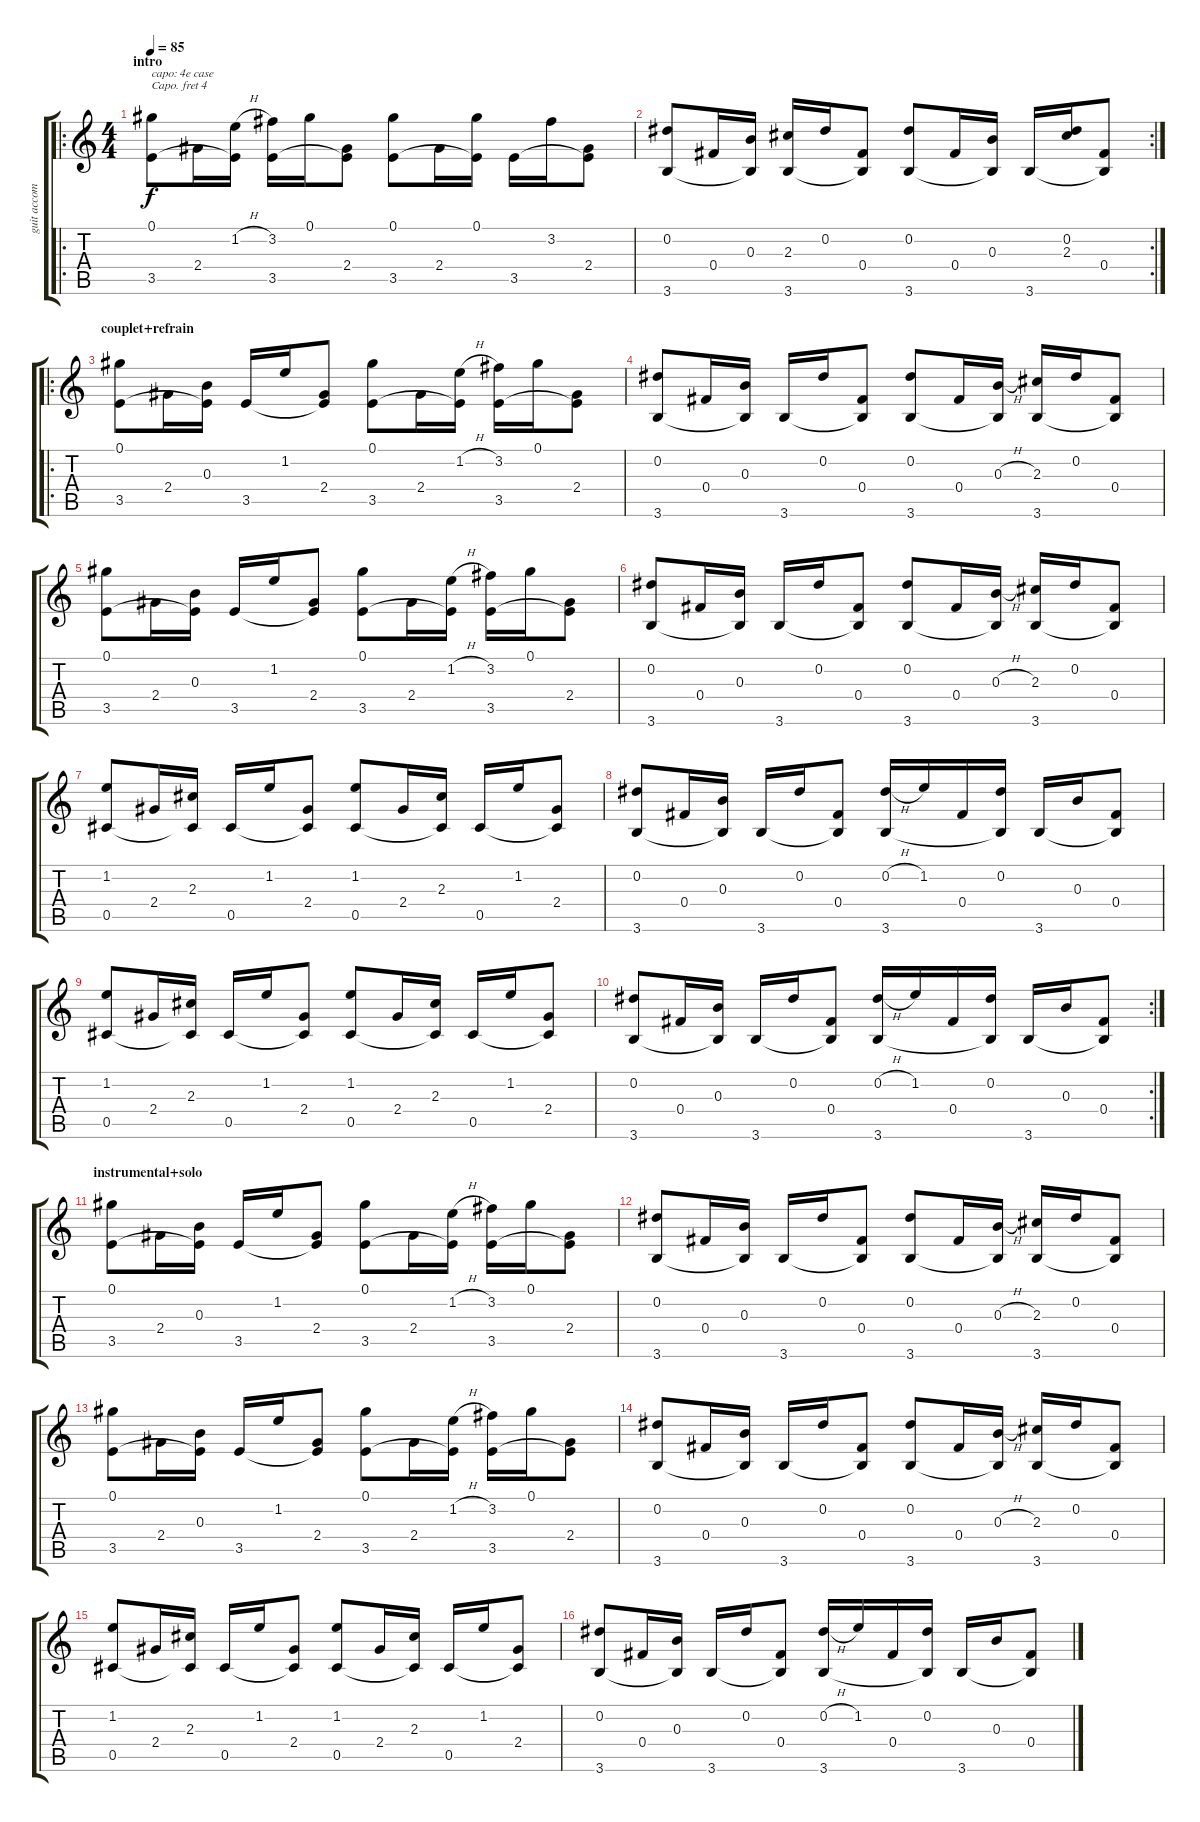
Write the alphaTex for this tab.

\track ("guit accomp 2" "guit accom") {instrument acousticguitarsteel}
\staff {score tabs}
\capo 4
\tuning (E4 B3 G3 D3 A2 E2) {hide}
\ro
\ts (4 4)
\section ("" "intro")
\tempo 85
\clef g2
\ks c
(0.1 3.5).8{txt "capo: 4e case" dy f instrument acousticguitarsteel} 2.4.16 (1.2{h} 3.5{t}).16 (3.2 3.5).16 0.1.16 (2.4 3.5{t}).8 (0.1 3.5).8 2.4.16 (0.1 3.5{t}).16 3.5.16 3.2.16 (2.4 3.5{t}).8 |
\rc 2
(0.2 3.6).8 0.4.16 (0.3 3.6{t}).16 (2.3 3.6).16 0.2.16 (0.4 3.6{t}).8 (0.2 3.6).8 0.4.16 (0.3 3.6{t}).16 3.6.16 (0.2 2.3).16 (0.4 3.6{t}).8 |
\ro
\section ("" "couplet+refrain")
(0.1 3.5).8 2.4.16 (0.3 3.5{t}).16 3.5.16 1.2.16 (2.4 3.5{t}).8 (0.1 3.5).8 2.4.16 (1.2{h} 3.5{t}).16 (3.2 3.5).16 0.1.16 (2.4 3.5{t}).8 |
(0.2 3.6).8 0.4.16 (0.3 3.6{t}).16 3.6.16 0.2.16 (0.4 3.6{t}).8 (0.2 3.6).8 0.4.16 (0.3{h} 3.6{t}).16 (2.3 3.6).16 0.2.16 (0.4 3.6{t}).8 |
(0.1 3.5).8 2.4.16 (0.3 3.5{t}).16 3.5.16 1.2.16 (2.4 3.5{t}).8 (0.1 3.5).8 2.4.16 (1.2{h} 3.5{t}).16 (3.2 3.5).16 0.1.16 (2.4 3.5{t}).8 |
(0.2 3.6).8 0.4.16 (0.3 3.6{t}).16 3.6.16 0.2.16 (0.4 3.6{t}).8 (0.2 3.6).8 0.4.16 (0.3{h} 3.6{t}).16 (2.3 3.6).16 0.2.16 (0.4 3.6{t}).8 |
(1.2 0.5).8 2.4.16 (2.3 0.5{t}).16 0.5.16 1.2.16 (2.4 0.5{t}).8 (1.2 0.5).8 2.4.16 (2.3 0.5{t}).16 0.5.16 1.2.16 (2.4 0.5{t}).8 |
(0.2 3.6).8 0.4.16 (0.3 3.6{t}).16 3.6.16 0.2.16 (0.4 3.6{t}).8 (0.2{h} 3.6).16 1.2.16 0.4.16 (0.2 3.6{t}).16 3.6.16 0.3.16 (0.4 3.6{t}).8 |
(1.2 0.5).8 2.4.16 (2.3 0.5{t}).16 0.5.16 1.2.16 (2.4 0.5{t}).8 (1.2 0.5).8 2.4.16 (2.3 0.5{t}).16 0.5.16 1.2.16 (2.4 0.5{t}).8 |
\rc 2
(0.2 3.6).8 0.4.16 (0.3 3.6{t}).16 3.6.16 0.2.16 (0.4 3.6{t}).8 (0.2{h} 3.6).16 1.2.16 0.4.16 (0.2 3.6{t}).16 3.6.16 0.3.16 (0.4 3.6{t}).8 |
\section ("" "instrumental+solo")
(0.1 3.5).8{volume 5} 2.4.16 (0.3 3.5{t}).16 3.5.16 1.2.16 (2.4 3.5{t}).8 (0.1 3.5).8 2.4.16 (1.2{h} 3.5{t}).16 (3.2 3.5).16 0.1.16 (2.4 3.5{t}).8 |
(0.2 3.6).8 0.4.16 (0.3 3.6{t}).16 3.6.16 0.2.16 (0.4 3.6{t}).8 (0.2 3.6).8 0.4.16 (0.3{h} 3.6{t}).16 (2.3 3.6).16 0.2.16 (0.4 3.6{t}).8 |
(0.1 3.5).8 2.4.16 (0.3 3.5{t}).16 3.5.16 1.2.16 (2.4 3.5{t}).8 (0.1 3.5).8 2.4.16 (1.2{h} 3.5{t}).16 (3.2 3.5).16 0.1.16 (2.4 3.5{t}).8 |
(0.2 3.6).8 0.4.16 (0.3 3.6{t}).16 3.6.16 0.2.16 (0.4 3.6{t}).8 (0.2 3.6).8 0.4.16 (0.3{h} 3.6{t}).16 (2.3 3.6).16 0.2.16 (0.4 3.6{t}).8 |
(1.2 0.5).8 2.4.16 (2.3 0.5{t}).16 0.5.16 1.2.16 (2.4 0.5{t}).8 (1.2 0.5).8 2.4.16 (2.3 0.5{t}).16 0.5.16 1.2.16 (2.4 0.5{t}).8 |
(0.2 3.6).8 0.4.16 (0.3 3.6{t}).16 3.6.16 0.2.16 (0.4 3.6{t}).8 (0.2{h} 3.6).16 1.2.16 0.4.16 (0.2 3.6{t}).16 3.6.16 0.3.16 (0.4 3.6{t}).8
